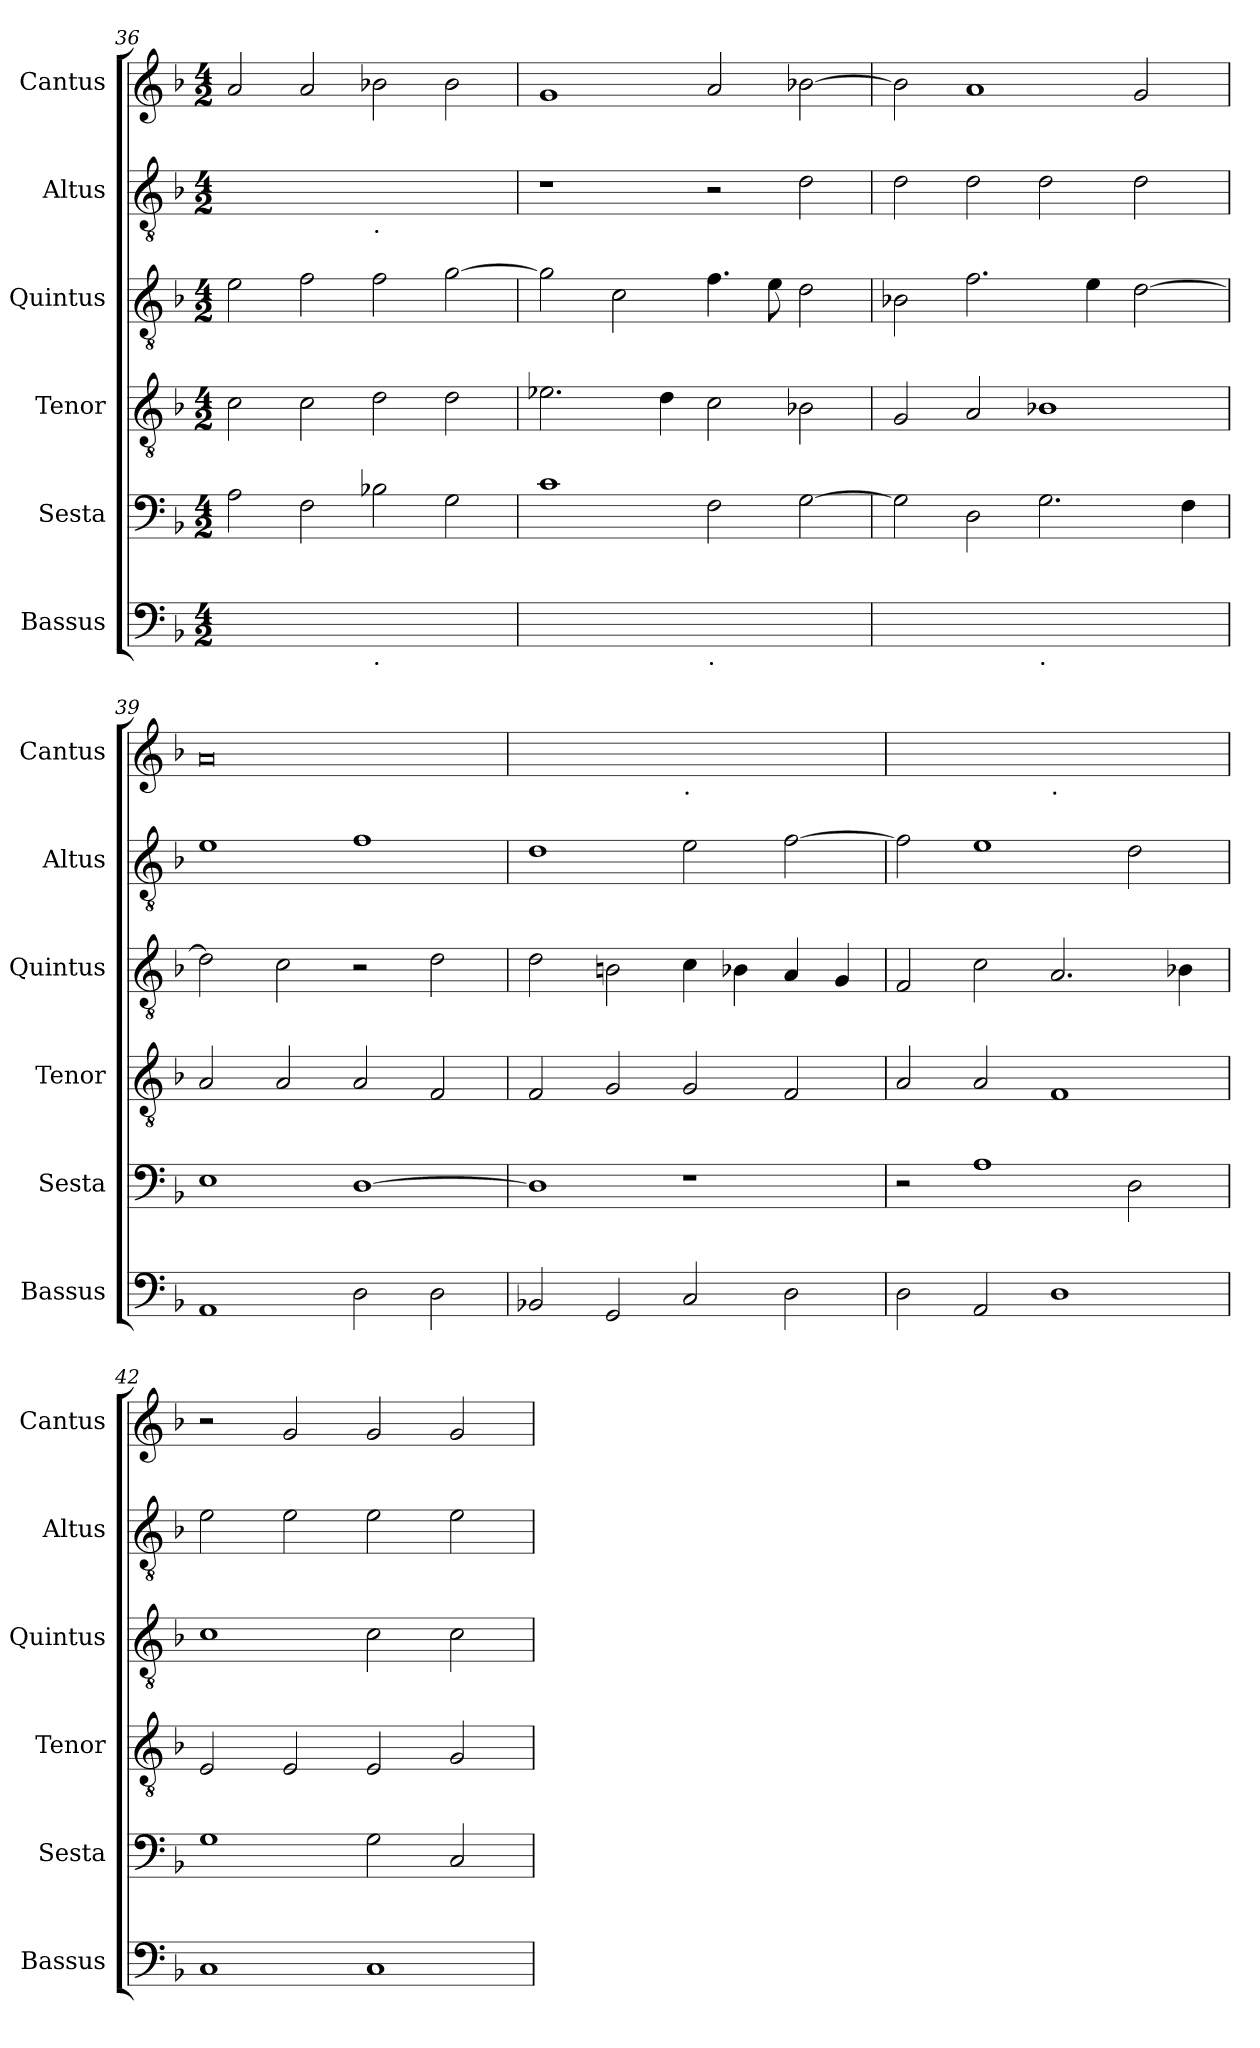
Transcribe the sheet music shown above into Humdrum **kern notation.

**kern	**kern	**kern	**kern	**kern	**kern
*part6	*part5	*part4	*part3	*part2	*part1
*staff6	*staff5	*staff4	*staff3	*staff2	*staff1
*I"Bassus	*I"Sesta	*I"Tenor	*I"Quintus	*I"Altus	*I"Cantus
*I'Bassus	*I'Sesta	*I'Tenor	*I'Quintus	*I'Altus	*I'Cantus
*clefF4	*clefF4	*clefGv2	*clefGv2	*clefGv2	*clefG2
*k[b-]	*k[b-]	*k[b-]	*k[b-]	*k[b-]	*k[b-]
*F:	*F:	*F:	*F:	*F:	*F:
*M4/2	*M4/2	*M4/2	*M4/2	*M4/2	*M4/2
=36	=36	=36	=36	=36	=36
*^	*	*	*	*^	*
0ryy	1ryy	2A\	2c\	2e\	0ryy	1ryy	2a/
.	.	2F\	2c\	2f\	.	.	2a/
!	!	!	!	!	!	!LO:TX:b:t=.	!
!	!LO:TX:b:t=.	!	!	!	!	!	!
.	1ryy	2B-X\	2d\	2f\	.	1ryy	2b-X\
.	.	2G\	2d\	[2g\	.	.	2b-\
*	*	*	*	*	*v	*v	*
=37	=37	=37	=37	=37	=37	=37
0ryy	1ryy	1c	2.e-X\	2g\]	1r	1g
.	.	.	.	2c\	.	.
.	.	.	4d\	.	.	.
!	!LO:TX:b:t=.	!	!	!	!	!
.	1ryy	2F\	2c\	4.f\	2r	2a/
.	.	.	.	8e\	.	.
.	.	[2G\	2B-X\	2d\	2d\	[2b-X\
=38	=38	=38	=38	=38	=38	=38
0ryy	1ryy	2G\]	2G/	2B-X\	2d\	2b-\]
.	.	2D\	2A/	2.f\	2d\	1a
!	!LO:TX:b:t=.	!	!	!	!	!
.	1ryy	2.G\	1B-X	.	2d\	.
.	.	.	.	4e\	.	.
.	.	.	.	[2d\	2d\	2g/
.	.	4F\	.	.	.	.
*v	*v	*	*	*	*	*
=39	=39	=39	=39	=39	=39
1AA	1E	2A/	2d\]	1e	0a
.	.	2A/	2c\	.	.
2D\	[1D	2A/	2r	1f	.
2D\	.	2F/	2d\	.	.
=40	=40	=40	=40	=40	=40
*	*	*	*	*	*^
2BB-X/	1D]	2F/	2d\	1d	0ryy	1ryy
2GG/	.	2G/	2B\	.	.	.
!	!	!	!	!	!	!LO:TX:b:t=.
2C/	1r	2G/	4c\	2e\	.	1ryy
.	.	.	4B-X\	.	.	.
2D\	.	2F/	4A/	[2f\	.	.
.	.	.	4G/	.	.	.
=41	=41	=41	=41	=41	=41	=41
2D\	2r	2A/	2F/	2f\]	0ryy	1ryy
2AA/	1A	2A/	2c\	1e	.	.
!	!	!	!	!	!	!LO:TX:b:t=.
1D	.	1F	2.A/	.	.	1ryy
.	2D\	.	.	2d\	.	.
.	.	.	4B-X\	.	.	.
*	*	*	*	*	*v	*v
=42	=42	=42	=42	=42	=42
1C	1G	2E/	1c	2e\	2r
.	.	2E/	.	2e\	2g/
1C	2G\	2E/	2c\	2e\	2g/
.	2C/	2G/	2c\	2e\	2g/
=	=	=	=	=	=
*-	*-	*-	*-	*-	*-
